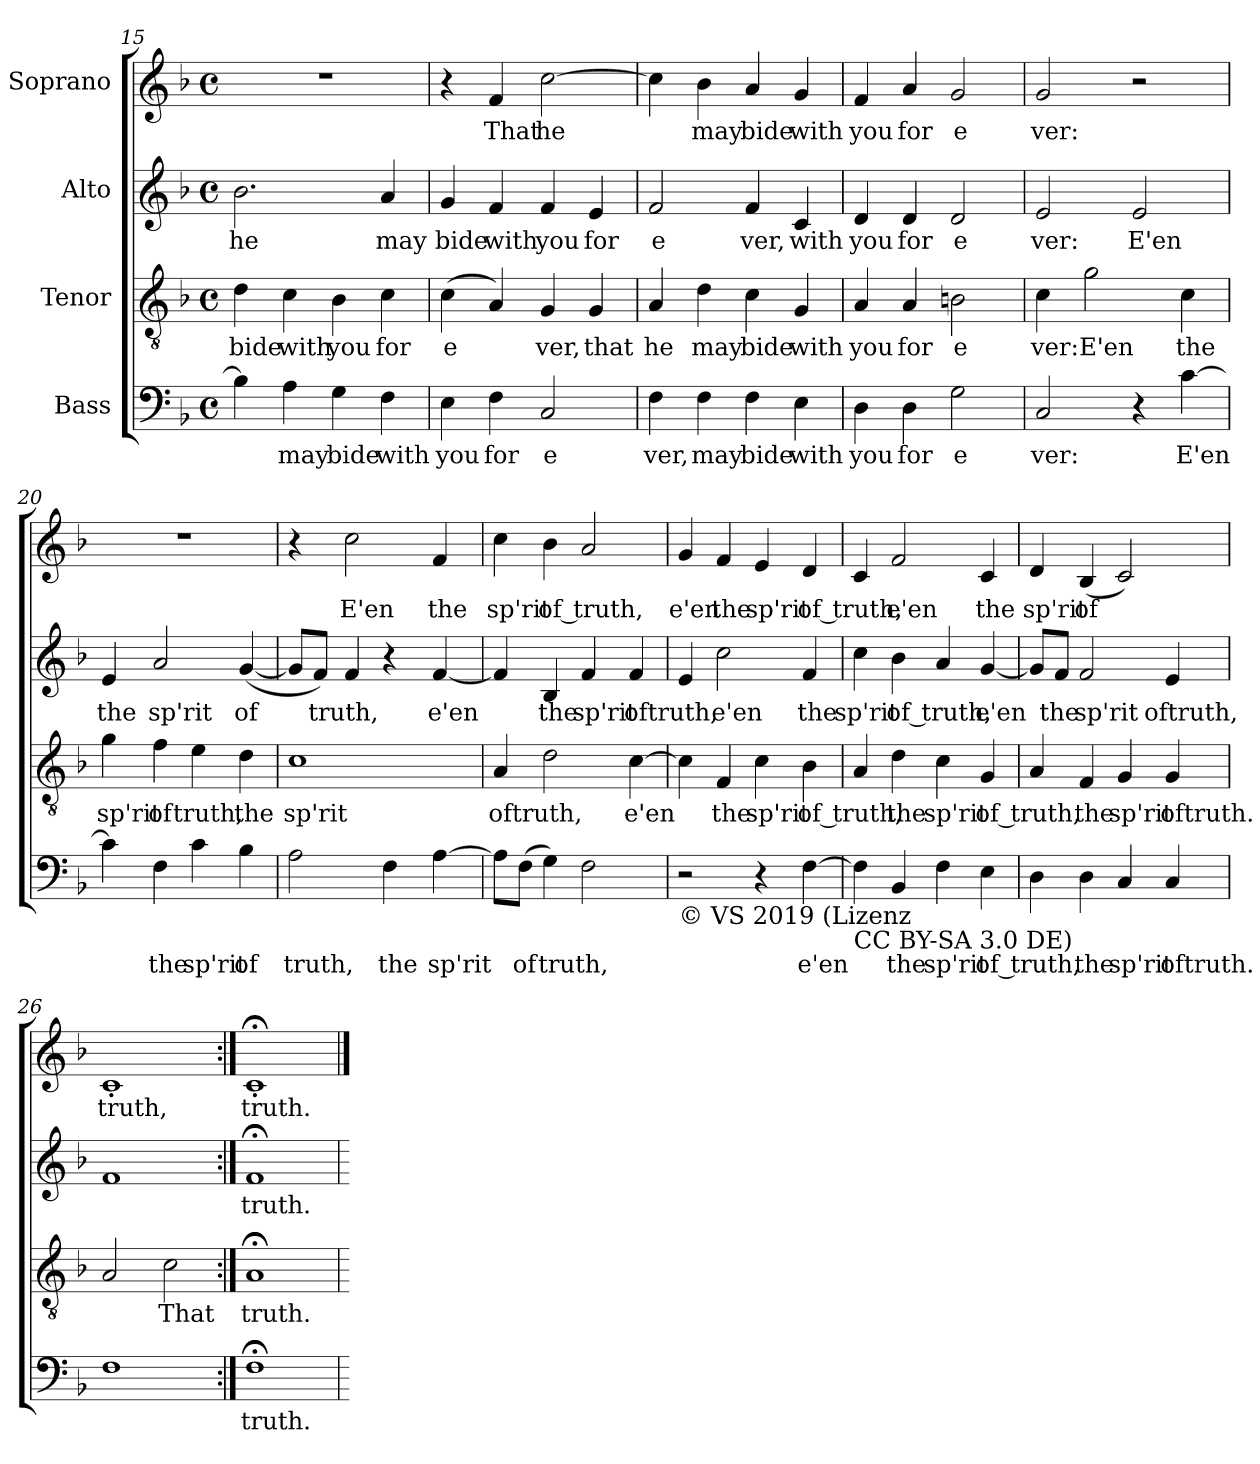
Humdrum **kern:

**kern	**text	**kern	**text	**kern	**text	**kern	**text
*part4	*part4	*part3	*part3	*part2	*part2	*part1	*part1
*staff4	*staff4	*staff3	*staff3	*staff2	*staff2	*staff1	*staff1
*I"Bass	*	*I"Tenor	*	*I"Alto	*	*I"Soprano	*
!!LO:LB:g=z
*clefF4	*	*clefGv2	*	*clefG2	*	*clefG2	*
*k[b-]	*	*k[b-]	*	*k[b-]	*	*k[b-]	*
*F:	*	*F:	*	*F:	*	*F:	*
*M4/4	*	*M4/4	*	*M4/4	*	*M4/4	*
*met(c)	*	*met(c)	*	*met(c)	*	*met(c)	*
=15	=15	=15	=15	=15	=15	=15	=15
!	!	!	!LO:LY:b:cj	!	!LO:LY:b:cj	!	!
4B-\]	.	4d\	bide	2.b-\	he	1r	.
!	!LO:LY:b:cj	!	!LO:LY:b:cj	!	!	!	!
4A\	may	4c\	with	.	.	.	.
!	!LO:LY:b:cj	!	!LO:LY:b:cj	!	!	!	!
4G\	bide	4B-\	you	.	.	.	.
!	!LO:LY:b:cj	!	!LO:LY:b:cj	!	!LO:LY:b:cj	!	!
4F\	with	4c\	for	4a/	may	.	.
=16	=16	=16	=16	=16	=16	=16	=16
!	!LO:LY:b:cj	!	!LO:LY:b:cj	!	!LO:LY:b:cj	!	!
4E\	you	(>4c\	e	4g/	bide	4r	.
!	!LO:LY:b:cj	!	!	!	!LO:LY:b:cj	!	!LO:LY:b:cj
4F\	for	4A/)	.	4f/	with	4f/	That
!	!LO:LY:b:cj	!	!LO:LY:b:cj	!	!LO:LY:b:cj	!	!LO:LY:b:cj
2C/	e	4G/	ver,	4f/	you	[>2cc\	he
!	!	!	!LO:LY:b:cj	!	!LO:LY:b:cj	!	!
.	.	4G/	that	4e/	for	.	.
=17	=17	=17	=17	=17	=17	=17	=17
!	!LO:LY:b:cj	!	!LO:LY:b:cj	!	!LO:LY:b:cj	!	!
4F\	ver,	4A/	he	2f/	e	4cc\]	.
!	!LO:LY:b:cj	!	!LO:LY:b:cj	!	!	!	!LO:LY:b:cj
4F\	may	4d\	may	.	.	4b-\	may
!	!LO:LY:b:cj	!	!LO:LY:b:cj	!	!LO:LY:b:cj	!	!LO:LY:b:cj
4F\	bide	4c\	bide	4f/	ver,	4a/	bide
!	!LO:LY:b:cj	!	!LO:LY:b:cj	!	!LO:LY:b:cj	!	!LO:LY:b:cj
4E\	with	4G/	with	4c/	with	4g/	with
=18	=18	=18	=18	=18	=18	=18	=18
!	!LO:LY:b:cj	!	!LO:LY:b:cj	!	!LO:LY:b:cj	!	!LO:LY:b:cj
4D\	you	4A/	you	4d/	you	4f/	you
!	!LO:LY:b:cj	!	!LO:LY:b:cj	!	!LO:LY:b:cj	!	!LO:LY:b:cj
4D\	for	4A/	for	4d/	for	4a/	for
!	!LO:LY:b:cj	!	!LO:LY:b:cj	!	!LO:LY:b:cj	!	!LO:LY:b:cj
2G\	e	2Bn\	e	2d/	e	2g/	e
=19	=19	=19	=19	=19	=19	=19	=19
!	!LO:LY:b:cj	!	!LO:LY:b:cj	!	!LO:LY:b:cj	!	!LO:LY:b:cj
2C/	ver:	4c\	ver:	2e/	ver:	2g/	ver:
!	!	!	!LO:LY:b:cj	!	!	!	!
.	.	2g\	E'en	.	.	.	.
!	!	!	!	!	!LO:LY:b:cj	!	!
4r	.	.	.	2e/	E'en	2r	.
!	!LO:LY:b	!	!LO:LY:b:cj	!	!	!	!
[>4c\	E'en	4c\	the	.	.	.	.
=20	=20	=20	=20	=20	=20	=20	=20
!	!	!	!LO:LY:b:cj	!	!LO:LY:b:cj	!	!
4c\]	.	4g\	sp'rit	4e/	the	1r	.
!	!LO:LY:b:cj	!	!LO:LY:b:cj	!	!LO:LY:b:cj	!	!
4F\	the	4f\	of	2a/	sp'rit	.	.
!	!LO:LY:b:cj	!	!LO:LY:b:cj	!	!	!	!
4c\	sp'rit	4e\	truth,	.	.	.	.
!	!LO:LY:b:cj	!	!LO:LY:b:cj	!	!LO:LY:b:cj	!	!
4B-\	of	4d\	the	(>[>4g/	of	.	.
!!LO:LB:g=z
=21	=21	=21	=21	=21	=21	=21	=21
!	!LO:LY:b:cj	!	!LO:LY:b:cj	!	!	!	!
*	*	*^	*	*	*	*	*
2A\	truth,	1c	8ryy	sp'rit	8g/L]	.	4r	.
!	!	!	!	!	!	!LO:LY:b	!	!
.	.	.	32ryy	.	8f/J)	truth,	.	.
.	.	.	2ryy	.	.	.	.	.
!	!	!	!	!	!	!	!	!LO:LY:b:cj
.	.	.	.	.	4f/	.	2cc\	E'en
!	!LO:LY:b:cj	!	!	!	!	!	!	!
4F\	the	.	.	.	4r	.	.	.
.	.	.	4ryy	.	.	.	.	.
!	!LO:LY:b	!	!	!	!	!LO:LY:b	!	!LO:LY:b:cj
[>4A\	sp'rit	.	.	.	[<4f/	e'en	4f/	the
.	.	.	16.ryy	.	.	.	.	.
=22	=22	=22	=22	=22	=22	=22	=22	=22
!	!	!	!	!LO:LY:b	!	!	!	!LO:LY:b:cj
*	*	*v	*v	*	*	*	*	*
8A\L]	.	4A/	oftruth,	4f/]	.	4cc\	sp'rit
!	!LO:LY:b:cj	!	!	!	!	!	!
(>8F\J	of	.	.	.	.	.	.
!	!LO:LY:b	!	!	!	!LO:LY:b:cj	!	!LO:LY:b:cj
4G\)	truth,	2d\	.	4B-/	the	4b-\	of truth,
!	!	!	!	!	!LO:LY:b:cj	!	!
2F\	.	.	.	4f/	sp'rit	2a/	.
!	!	!	!LO:LY:b	!	!LO:LY:b	!	!
.	.	[>4c\	e'en	4f/	oftruth,	.	.
=23	=23	=23	=23	=23	=23	=23	=23
!	!	!	!	!	!	!	!LO:LY:b:cj
2r	.	4c\]	.	4e/	.	4g/	e'en
!	!	!	!LO:LY:b:cj	!	!LO:LY:b:cj	!	!LO:LY:b:cj
.	.	4F/	the	2cc\	e'en	4f/	the
!	!	!	!LO:LY:b:cj	!	!	!	!LO:LY:b:cj
4r	.	4c\	sp'rit	.	.	4e/	sp'rit
!	!LO:LY:b	!	!LO:LY:b:cj	!	!LO:LY:b:cj	!	!LO:LY:b:cj
[>4F\	e'en	4B-\	of truth,	4f/	the	4d/	of truth,
!LO:TX:b:t=© VS 2019 (Lizenz	!	!	!	!	!	!	!
=24	=24	=24	=24	=24	=24	=24	=24
!	!	!	!	!	!LO:LY:b:cj	!	!
4F\]	.	4A/	.	4cc\	sp'rit	4c/	.
!	!LO:LY:b:cj	!	!LO:LY:b:cj	!	!LO:LY:b:cj	!	!LO:LY:b:cj
4BB-/	the	4d\	the	4b-\	of truth,	2f/	e'en
!	!LO:LY:b:cj	!	!LO:LY:b:cj	!	!	!	!
4F\	sp'rit	4c\	sp'rit	4a/	.	.	.
!	!LO:LY:b:cj	!	!LO:LY:b:cj	!	!LO:LY:b	!	!LO:LY:b:cj
4E\	of truth,	4G/	of truth,	[<4g/	e'en	4c/	the
!LO:TX:b:t=CC BY-SA 3.0 DE)	!	!	!	!	!	!	!
=25	=25	=25	=25	=25	=25	=25	=25
!	!	!	!	!	!	!	!LO:LY:b:cj
4D\	.	4A/	.	8g/L]	.	4d/	sp'rit
!	!	!	!	!	!LO:LY:b:cj	!	!
.	.	.	.	8f/J	the	.	.
!	!LO:LY:b:cj	!	!LO:LY:b:cj	!	!LO:LY:b:cj	!	!LO:LY:b:cj
4D\	the	4F/	the	2f/	sp'rit	(<4B-/	of
!	!LO:LY:b:cj	!	!LO:LY:b:cj	!	!	!	!
4C/	sp'rit	4G/	sp'rit	.	.	2c/)	.
!	!LO:LY:b	!	!LO:LY:b	!	!LO:LY:b	!	!
4C/	oftruth.	4G/	oftruth.	4e/	oftruth,	.	.
=26	=26	=26	=26	=26	=26	=26	=26
!	!	!	!	!	!	!	!LO:LY:b:cj
1F	.	2A/	.	1f	.	1c'>	truth,
!	!	!	!LO:LY:b:cj	!	!	!	!
.	.	2c\	That	.	.	.	.
=27:|!	=27:|!	=27:|!	=27:|!	=27:|!	=27:|!	=27:|!	=27:|!
!	!LO:LY:b:cj	!	!LO:LY:b:cj	!	!LO:LY:b:cj	!	!LO:LY:b:cj
1F;<	truth.	1A;<	truth.	1f;<	truth.	1c;<'>	truth.
=	==	=	==	=	==	==	==
*-	*-	*-	*-	*-	*-	*-	*-
